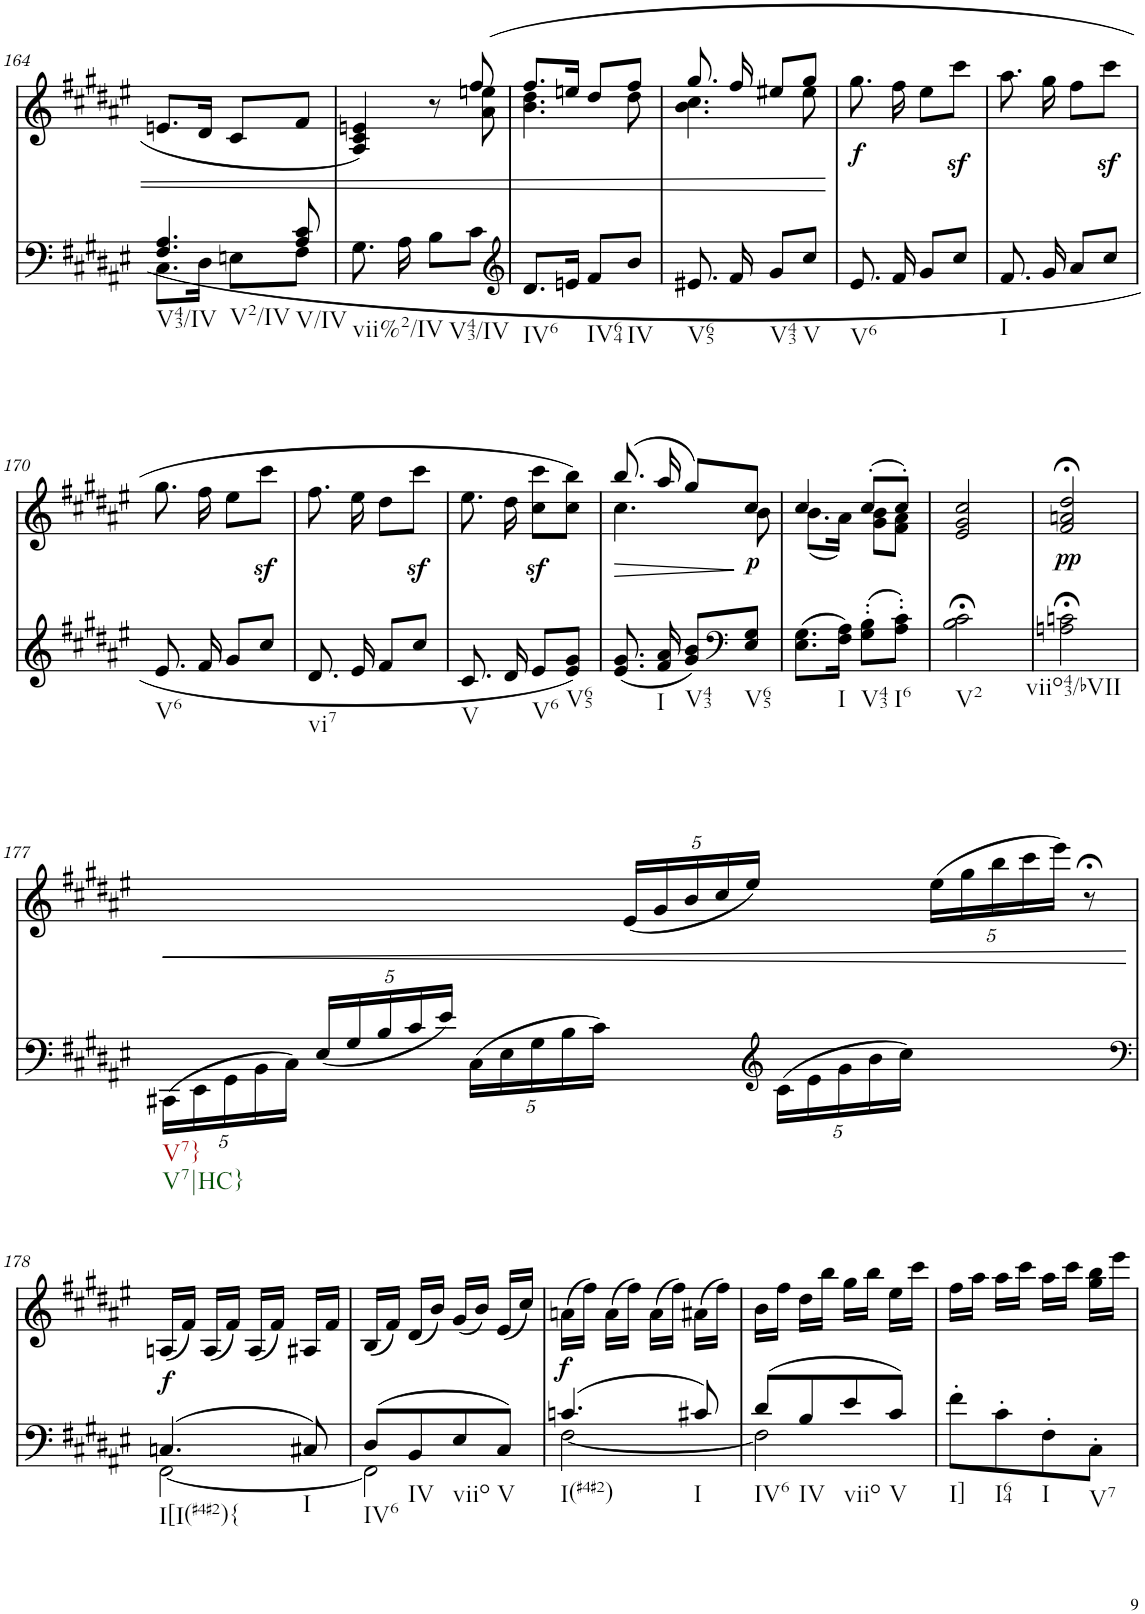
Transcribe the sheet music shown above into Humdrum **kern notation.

**kern	**kern	**text	**dynam
*part2	*part1	*part1	*part1
*staff2	*staff1	*staff1	*staff1
*I"piano	*I"piano	*	*
*I'Pno	*I'Pno	*	*
!!LO:PB:g=z
*clefF4	*clefG2	*	*
*k[f#c#g#d#a#e#]	*k[f#c#g#d#a#e#]	*	*
*F#:	*F#:	*	*
*M2/4	*M2/4	*	*
=164	=164	=164	=164
*^	*	*	*
!LO:TX:b:t=V43/IV	!	!	!	!
!LO:TX:b:t=V2/IV	!	!	!	!
4.F#/ 4.A#/	8.C#\L	8.en/L	.	.
.	16D#\Jk	16d#/Jk	.	.
.	8En\L	8c#/L	.	.
!LO:TX:b:t=V/IV	!	!	!	!
8A#/ 8c#/	8F#\J	8f#/J	.	.
=165	=165	=165	=165	=165
*	*	*^	*	*
!LO:TX:b:t=vii%2/IV	!	!	!	!	!
*v	*v	*	*	*	*
8.G#\	4A#/ 4c#/ 4en/	4.ryy	.	.
16A#\	.	.	.	.
8B\L	8r	.	.	.
!LO:TX:b:t=V43/IV	!	!	!	!
8c#\J	(8ff#/	8a#\ 8een\	.	.
=166	=166	=166	=166	=166
*clefG2	*	*	*	*
!LO:TX:b:t=IV6	!	!	!	!
8.d#/L	8.ff#/L	4.b\ 4.dd#\	.	.
16en/Jk	16een/Jk	.	.	.
!LO:TX:b:t=IV64	!	!	!	!
8f#/L	8dd#/L	.	.	.
!LO:TX:b:t=IV	!	!	!	!
8b/J	8ff#/J	8dd#\	.	.
=167	=167	=167	=167	=167
!LO:TX:b:t=V65	!	!	!	!
8.e#X/	8.gg#/	4.b\ 4.cc#\	.	.
16f#/	16ff#/	.	.	.
!LO:TX:b:t=V43	!	!	!	!
8g#/L	8ee#X/L	.	.	.
!LO:TX:b:t=V	!	!	!	!
8cc#/J	8gg#/J	8ee#\	.	.
=168	=168	=168	=168	=168
!LO:TX:b:t=V6	!	!	!	!
!	!	!	!LO:LY:b	!
*	*v	*v	*	*
8.e#/	8.gg#\	.	.
16f#/	16ff#\	.	.
8g#/L	8ee#\L	.	.
8cc#/J	8ccc#z<\J	.	.
=169	=169	=169	=169
!LO:TX:b:t=I	!	!	!
8.f#/	8.aa#\	.	.
16g#/	16gg#\	.	.
8a#/L	8ff#\L	.	.
8cc#/J	8ccc#z<\J	.	.
!!LO:LB:g=z
=170	=170	=170	=170
!LO:TX:b:t=V6	!	!	!
8.e#/	8.gg#\	.	.
16f#/	16ff#\	.	.
8g#/L	8ee#\L	.	.
8cc#/J	8ccc#z<\J	.	.
=171	=171	=171	=171
!LO:TX:b:t=vi7	!	!	!
8.d#/	8.ff#\	.	.
16e#/	16ee#\	.	.
8f#/L	8dd#\L	.	.
8cc#/J	8ccc#z<\J	.	.
=172	=172	=172	=172
!LO:TX:b:t=V	!	!	!
8.c#/	8.ee#\	.	.
16d#/	16dd#\	.	.
!LO:TX:b:t=V6	!	!	!
8e#/L	8cc#\z< 8ccc#\z<L	.	.
!LO:TX:b:t=V65	!	!	!
8e#/ 8g#/J	8cc#\ 8bb\J)	.	.
=173	=173	=173	=173
!	!	!	!LO:HP:b
*	*^	*	*
(8.e#/ 8.g#/	(8.bb/	4.cc#\	.	>
!LO:TX:b:t=I	!	!	!	!
16f#/ 16a#/	16aa#/	.	.	.
!LO:TX:b:t=V43	!	!	!	!
8g#/ 8b/L)	8gg#/L)	.	.	.
*clefF4	*	*	*	*
!LO:TX:b:t=V65	!	!	!	!
!	!	!	!LO:LY:b	!
8E#/ 8G#/J	8cc#/J	8b\	.	]
=174	=174	=174	=174	=174
(8.E#\ 8.G#\L	4cc#/	(8.b\L	.	.
!LO:TX:b:t=I	!	!	!	!
16F#\ 16A#\Jk)	.	16a#\Jk)	.	.
!LO:TX:b:t=V43	!	!	!	!
(8G#\' 8B\'L	(8cc#'/L	8g#\ 8b\L	.	.
!LO:TX:b:t=I6	!	!	!	!
8A#\' 8c#\'J)	8cc#'/J)	8f#\ 8a#\J	.	.
=175	=175	=175	=175	=175
!LO:TX:b:t=V2	!	!	!	!
*	*v	*v	*	*
2B\;< 2c#\;<	2e#/ 2g#/ 2cc#/	.	.
=176	=176	=176	=176
!LO:TX:b:t=viio43/bVII	!	!	!
!	!	!LO:LY:b	!
2An\;< 2cn\;<	2f#/;< 2an/;< 2dd#/;<	.	.
!!LO:LB:g=z
=177	=177	=177	=177
*Xbrackettup	*	*	*
!LO:TX:b:t=V7}	!	!	!
!LO:TX:b:t=V7|HC}	!	!	!
!	!	!	!LO:HP:b
(20CC#X\LL	2ryy	.	<
20EE#\	.	.	.
20GG#\	.	.	.
20BB\	.	.	.
20C#\JJ)	.	.	.
(20E#/LL	.	.	.
20G#/	.	.	.
20B/	.	.	.
20c#/	.	.	.
20e#/JJ)	.	.	.
(20C#\LL	4ryy	.	.
20E#\	.	.	.
20G#\	.	.	.
20B\	.	.	.
20c#\JJ)	.	.	.
*	*Xbrackettup	*	*
4ryy	(20e#/LL	.	.
.	20g#/	.	.
.	20b/	.	.
.	20cc#/	.	.
.	20ee#/JJ)	.	.
*clefG2	*	*	*
(20c#\LL	4ryy	.	.
20e#\	.	.	.
20g#\	.	.	.
20b\	.	.	.
20cc#\JJ)	.	.	.
4ryy	(20ee#\LL	.	.
.	20gg#\	.	.
.	20bb\	.	.
.	20ccc#\	.	.
.	20eee#\JJ)	.	.
8ryy	8r;<	.	.
.	.	.	[
!!LO:LB:g=z
=178	=178	=178	=178
*clefF4	*	*	*
*^	*	*	*
!LO:TX:b:t=I[I(#4#2){	!	!	!	!
!	!	!	!LO:LY:b	!
(4.Cn/	[2FF#\	(16An/LL	.	.
.	.	16f#/JJ)	.	.
.	.	(16A/LL	.	.
.	.	16f#/JJ)	.	.
.	.	(16A/LL	.	.
.	.	16f#/JJ)	.	.
!LO:TX:b:t=I	!	!	!	!
8C#X/)	.	16A#X/LL	.	.
.	.	16f#/JJ	.	.
=179	=179	=179	=179	=179
!LO:TX:b:t=IV6	!	!	!	!
(8D#/L	2FF#\]	(16B/LL	.	.
.	.	16f#/JJ)	.	.
!LO:TX:b:t=IV	!	!	!	!
8BB/	.	(16d#/LL	.	.
.	.	16b/JJ)	.	.
!LO:TX:b:t=viio	!	!	!	!
8E#/	.	(16g#/LL	.	.
.	.	16b/JJ)	.	.
!LO:TX:b:t=V	!	!	!	!
8C#/J)	.	(16e#/LL	.	.
.	.	16cc#/JJ)	.	.
=180	=180	=180	=180	=180
!LO:TX:b:t=I(#4#2)	!	!	!	!
!	!	!	!	!LO:DY:b
(4.cn/	[2F#\	(16an\LL	.	f
.	.	16ff#\JJ)	.	.
.	.	(16a\LL	.	.
.	.	16ff#\JJ)	.	.
.	.	(16a\LL	.	.
.	.	16ff#\JJ)	.	.
!LO:TX:b:t=I	!	!	!	!
8c#X/)	.	(16a#X\LL	.	.
.	.	16ff#\JJ)	.	.
=181	=181	=181	=181	=181
!LO:TX:b:t=IV6	!	!	!	!
(8d#/L	2F#\]	16b\LL	.	.
.	.	16ff#\JJ	.	.
!LO:TX:b:t=IV	!	!	!	!
8B/	.	16dd#\LL	.	.
.	.	16bb\JJ	.	.
!LO:TX:b:t=viio	!	!	!	!
8e#/	.	16gg#\LL	.	.
.	.	16bb\JJ	.	.
!LO:TX:b:t=V	!	!	!	!
8c#/J)	.	16ee#\LL	.	.
.	.	16ccc#\JJ	.	.
*v	*v	*	*	*
=182	=182	=182	=182
!LO:TX:b:t=I]	!	!	!
8f#'\L	16ff#\LL	.	.
.	16aa#\JJ	.	.
!LO:TX:b:t=I64	!	!	!
8c#'\	16aa#\LL	.	.
.	16ccc#\JJ	.	.
!LO:TX:b:t=I	!	!	!
8F#'\	16aa#\LL	.	.
.	16ccc#\JJ	.	.
!LO:TX:b:t=V7	!	!	!
8C#'\J	16gg#\ 16bb\LL	.	.
.	16eee#\JJ	.	.
=	=	=	=
*-	*-	*-	*-
